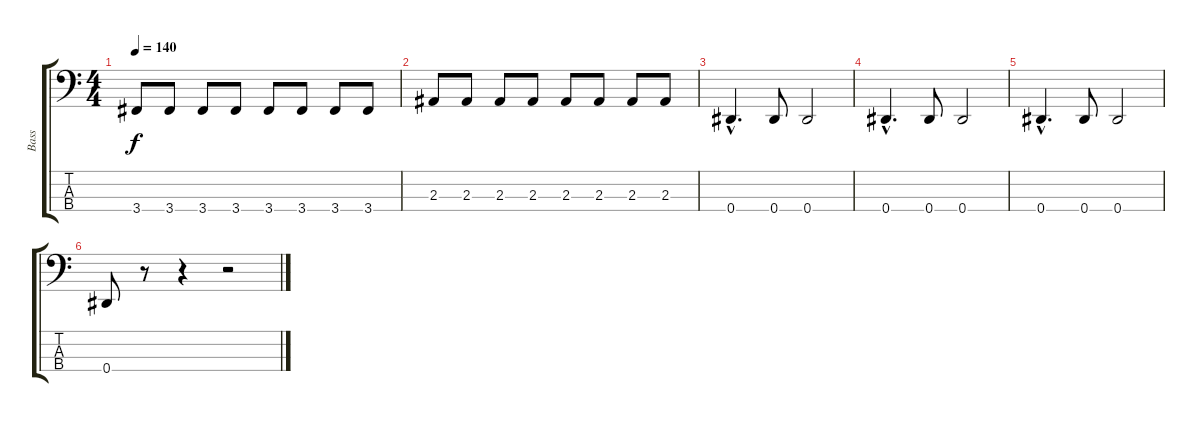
\track ("Bass" "Bass") {instrument electricbassfinger}
\staff {score tabs}
\tuning (Gb2 Db2 Ab1 Eb1) {hide}
\ts (4 4)
\tempo 140
\clef f4
\ks c
3.4.8{dy f} 3.4.8 3.4.8 3.4.8 3.4.8 3.4.8 3.4.8 3.4.8 |
2.3.8 2.3.8 2.3.8 2.3.8 2.3.8 2.3.8 2.3.8 2.3.8 |
0.4{hac}.4{d} 0.4.8 0.4.2 |
0.4{hac}.4{d} 0.4.8 0.4.2 |
0.4{hac}.4{d} 0.4.8 0.4.2 |
0.4.8 r.8 r.4 r.2
